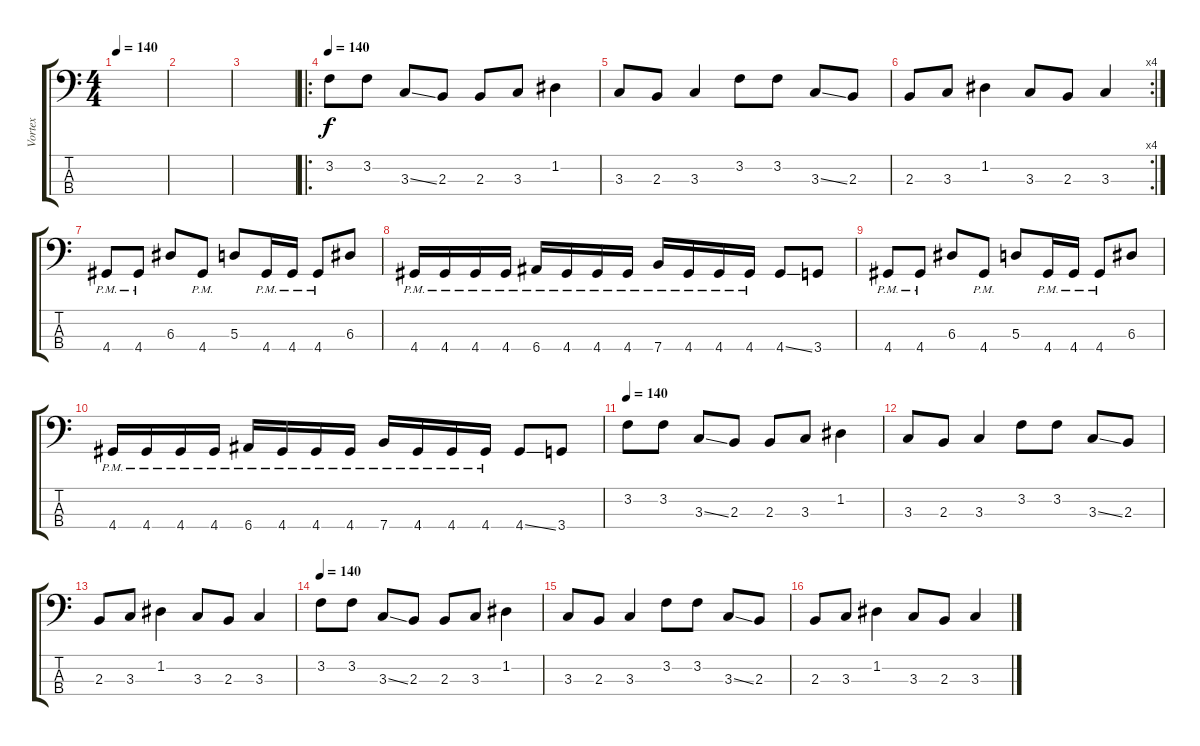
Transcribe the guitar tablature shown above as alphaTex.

\track ("Vortex" "Vortex") {instrument electricbassfinger}
\staff {score tabs}
\tuning (G2 D2 A1 E1) {hide}
\ts (4 4)
\tempo 140
\clef f4
\ks c
|
|
|
\ro
\tempo 140
3.2.8 3.2.8 3.3{ss}.8 2.3.8 2.3.8 3.3.8 1.2.4 |
3.3.8 2.3.8 3.3.4 3.2.8 3.2.8 3.3{ss}.8 2.3.8 |
\rc 4
2.3.8 3.3.8 1.2.4 3.3.8 2.3.8 3.3.4 |
4.4{pm}.8 4.4{pm}.8 6.3.8 4.4{pm}.8 5.3.8 4.4{pm}.16 4.4{pm}.16 4.4{pm}.8 6.3.8 |
4.4{pm}.16 4.4{pm}.16 4.4{pm}.16 4.4{pm}.16 6.4{pm}.16 4.4{pm}.16 4.4{pm}.16 4.4{pm}.16 7.4{pm}.16 4.4{pm}.16 4.4{pm}.16 4.4{pm}.16 4.4{ss}.8 3.4.8 |
4.4{pm}.8 4.4{pm}.8 6.3.8 4.4{pm}.8 5.3.8 4.4{pm}.16 4.4{pm}.16 4.4{pm}.8 6.3.8 |
4.4{pm}.16 4.4{pm}.16 4.4{pm}.16 4.4{pm}.16 6.4{pm}.16 4.4{pm}.16 4.4{pm}.16 4.4{pm}.16 7.4{pm}.16 4.4{pm}.16 4.4{pm}.16 4.4{pm}.16 4.4{ss}.8 3.4.8 |
\tempo 140
3.2.8 3.2.8 3.3{ss}.8 2.3.8 2.3.8 3.3.8 1.2.4 |
3.3.8 2.3.8 3.3.4 3.2.8 3.2.8 3.3{ss}.8 2.3.8 |
2.3.8 3.3.8 1.2.4 3.3.8 2.3.8 3.3.4 |
\tempo 140
3.2.8 3.2.8 3.3{ss}.8 2.3.8 2.3.8 3.3.8 1.2.4 |
3.3.8 2.3.8 3.3.4 3.2.8 3.2.8 3.3{ss}.8 2.3.8 |
2.3.8 3.3.8 1.2.4 3.3.8 2.3.8 3.3.4
